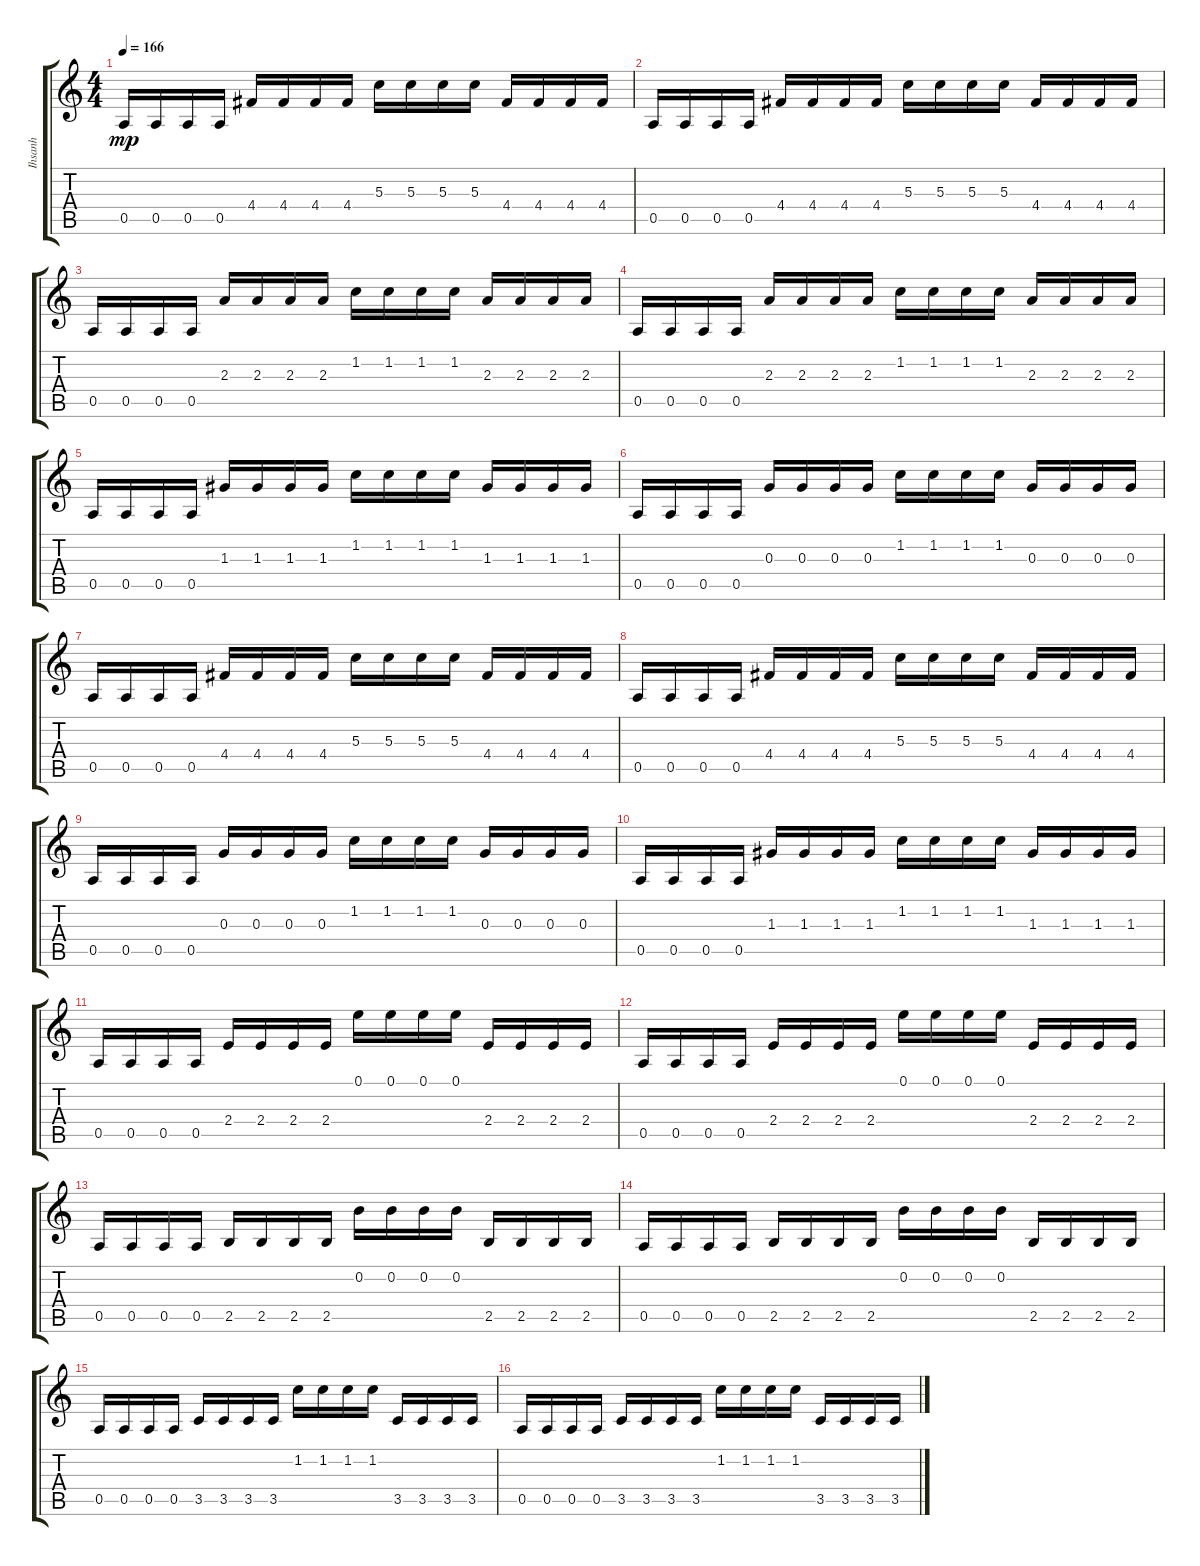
\track ("Ihsanh" "Ihsanh") {instrument distortionguitar}
\staff {score tabs}
\tuning (E4 B3 G3 D3 A2 E2) {hide}
\ts (4 4)
\tempo 166
\clef g2
\ks c
0.5.16{dy mp} 0.5.16 0.5.16 0.5.16 4.4.16 4.4.16 4.4.16 4.4.16 5.3.16 5.3.16 5.3.16 5.3.16 4.4.16 4.4.16 4.4.16 4.4.16 |
0.5.16 0.5.16 0.5.16 0.5.16 4.4.16 4.4.16 4.4.16 4.4.16 5.3.16 5.3.16 5.3.16 5.3.16 4.4.16 4.4.16 4.4.16 4.4.16 |
0.5.16 0.5.16 0.5.16 0.5.16 2.3.16 2.3.16 2.3.16 2.3.16 1.2.16 1.2.16 1.2.16 1.2.16 2.3.16 2.3.16 2.3.16 2.3.16 |
0.5.16 0.5.16 0.5.16 0.5.16 2.3.16 2.3.16 2.3.16 2.3.16 1.2.16 1.2.16 1.2.16 1.2.16 2.3.16 2.3.16 2.3.16 2.3.16 |
0.5.16 0.5.16 0.5.16 0.5.16 1.3.16 1.3.16 1.3.16 1.3.16 1.2.16 1.2.16 1.2.16 1.2.16 1.3.16 1.3.16 1.3.16 1.3.16 |
0.5.16 0.5.16 0.5.16 0.5.16 0.3.16 0.3.16 0.3.16 0.3.16 1.2.16 1.2.16 1.2.16 1.2.16 0.3.16 0.3.16 0.3.16 0.3.16 |
0.5.16 0.5.16 0.5.16 0.5.16 4.4.16 4.4.16 4.4.16 4.4.16 5.3.16 5.3.16 5.3.16 5.3.16 4.4.16 4.4.16 4.4.16 4.4.16 |
0.5.16 0.5.16 0.5.16 0.5.16 4.4.16 4.4.16 4.4.16 4.4.16 5.3.16 5.3.16 5.3.16 5.3.16 4.4.16 4.4.16 4.4.16 4.4.16 |
0.5.16 0.5.16 0.5.16 0.5.16 0.3.16 0.3.16 0.3.16 0.3.16 1.2.16 1.2.16 1.2.16 1.2.16 0.3.16 0.3.16 0.3.16 0.3.16 |
0.5.16 0.5.16 0.5.16 0.5.16 1.3.16 1.3.16 1.3.16 1.3.16 1.2.16 1.2.16 1.2.16 1.2.16 1.3.16 1.3.16 1.3.16 1.3.16 |
0.5.16 0.5.16 0.5.16 0.5.16 2.4.16 2.4.16 2.4.16 2.4.16 0.1.16 0.1.16 0.1.16 0.1.16 2.4.16 2.4.16 2.4.16 2.4.16 |
0.5.16 0.5.16 0.5.16 0.5.16 2.4.16 2.4.16 2.4.16 2.4.16 0.1.16 0.1.16 0.1.16 0.1.16 2.4.16 2.4.16 2.4.16 2.4.16 |
0.5.16 0.5.16 0.5.16 0.5.16 2.5.16 2.5.16 2.5.16 2.5.16 0.2.16 0.2.16 0.2.16 0.2.16 2.5.16 2.5.16 2.5.16 2.5.16 |
0.5.16 0.5.16 0.5.16 0.5.16 2.5.16 2.5.16 2.5.16 2.5.16 0.2.16 0.2.16 0.2.16 0.2.16 2.5.16 2.5.16 2.5.16 2.5.16 |
0.5.16 0.5.16 0.5.16 0.5.16 3.5.16 3.5.16 3.5.16 3.5.16 1.2.16 1.2.16 1.2.16 1.2.16 3.5.16 3.5.16 3.5.16 3.5.16 |
0.5.16 0.5.16 0.5.16 0.5.16 3.5.16 3.5.16 3.5.16 3.5.16 1.2.16 1.2.16 1.2.16 1.2.16 3.5.16 3.5.16 3.5.16 3.5.16
